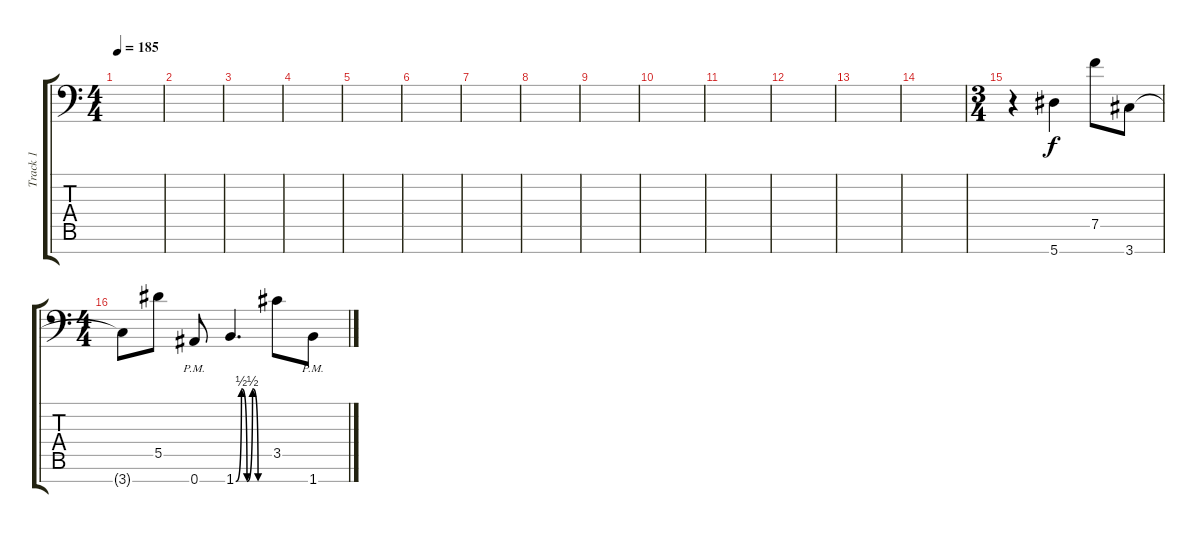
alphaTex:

\track ("Track 1" "Track 1") {instrument overdrivenguitar}
\staff {score tabs}
\tuning (F4 C4 Ab3 Eb3 Bb2 F2 Bb1) {hide}
\ts (4 4)
\tempo 185
\clef f4
\ks c
|
|
|
|
|
|
|
|
|
|
|
|
|
|
\ts (3 4)
r.4 5.7.4 7.5.8 3.7.8 |
\ts (4 4)
3.7{t}.8 5.5.8 0.7{pm}.8 1.7{be (custom 0 0 10 2 20 0 30 2 40 0 50 0 60 0)}.4{d} 3.5.8 1.7{pm}.8
